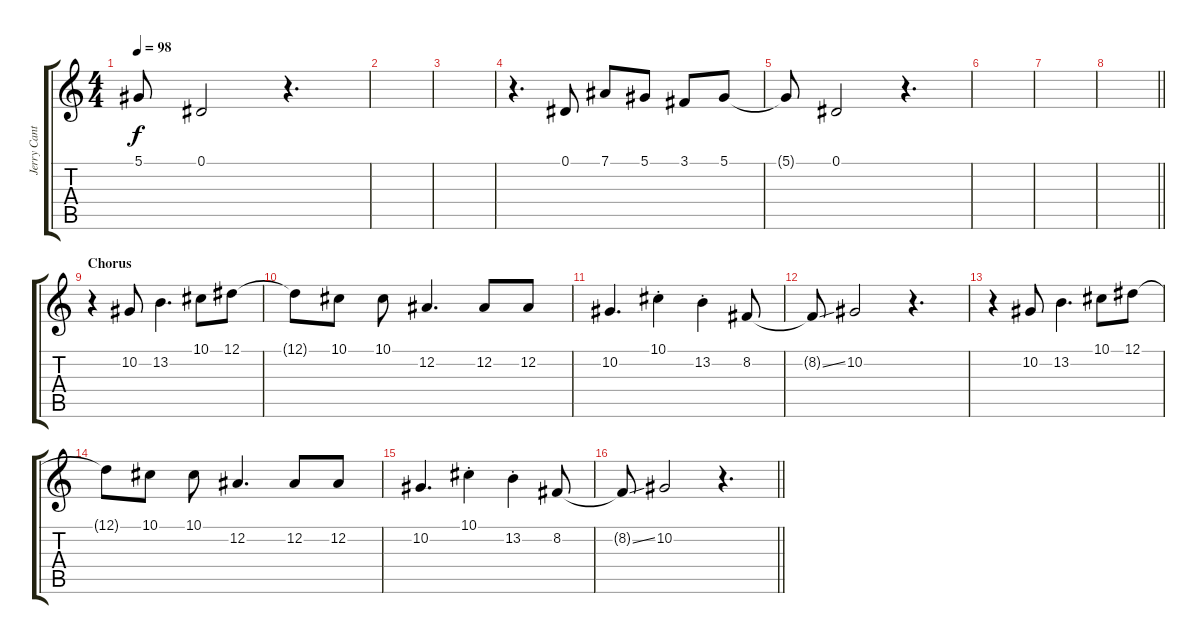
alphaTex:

\track ("Jerry Cantrell Voice" "Jerry Cant") {instrument violin}
\staff {score tabs}
\tuning (Eb4 Bb3 Gb3 Db3 Ab2 Eb2) {hide}
\ts (4 4)
\tempo 98
\clef g2
\ks c
5.1{t}.8{dy f} 0.1.2 r.4{d} |
|
|
r.4{d} 0.1.8 7.1.8 5.1.8 3.1.8 5.1.8 |
5.1{t}.8 0.1.2 r.4{d} |
|
|
\barLineRight lightlight
|
\section ("" "Chorus")
r.4 10.2.8 13.2.4{d} 10.1.8 12.1.8 |
12.1{t}.8 10.1.8 10.1.8 12.2.4{d} 12.2.8 12.2.8 |
10.2.4{d} 10.1{st}.4 13.2{st}.4 8.2.8 |
8.2{ss t}.8 10.2.2 r.4{d} |
r.4 10.2.8 13.2.4{d} 10.1.8 12.1.8 |
12.1{t}.8 10.1.8 10.1.8 12.2.4{d} 12.2.8 12.2.8 |
10.2.4{d} 10.1{st}.4 13.2{st}.4 8.2.8 |
\barLineRight lightlight
8.2{ss t}.8 10.2.2 r.4{d}
